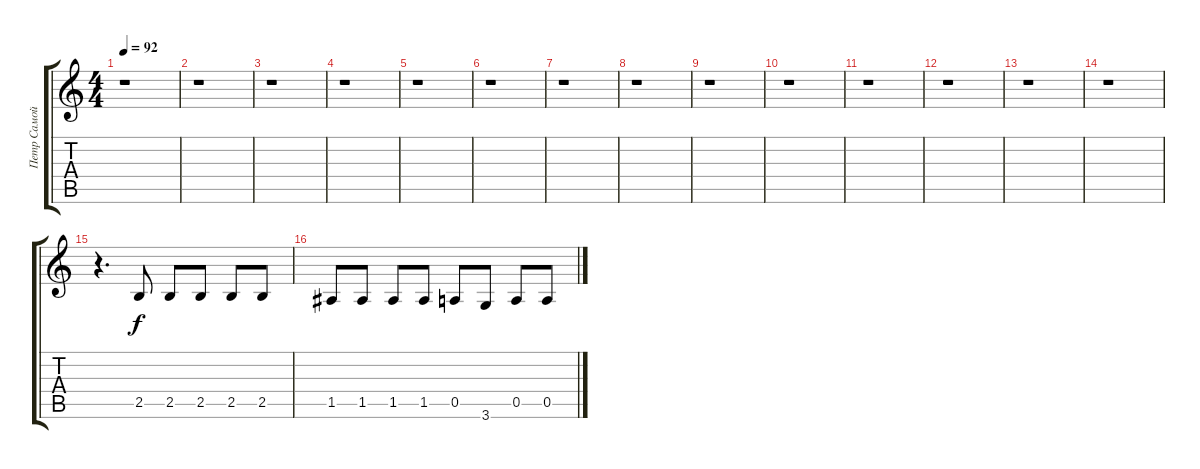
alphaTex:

\track ("Петр Самойлов" "Петр Самой") {instrument electricbassfinger}
\staff {score tabs}
\tuning (E4 B3 G3 D3 A2 E2) {hide}
\ts (4 4)
\tempo 92
\clef g2
\ks c
r.1{dy f} |
r.1 |
r.1 |
r.1 |
r.1 |
r.1 |
r.1 |
r.1 |
r.1 |
r.1 |
r.1 |
r.1 |
r.1 |
r.1 |
r.4{d} 2.5.8 2.5.8 2.5.8 2.5.8 2.5.8 |
1.5.8 1.5.8 1.5.8 1.5.8 0.5.8 3.6.8 0.5.8 0.5.8
